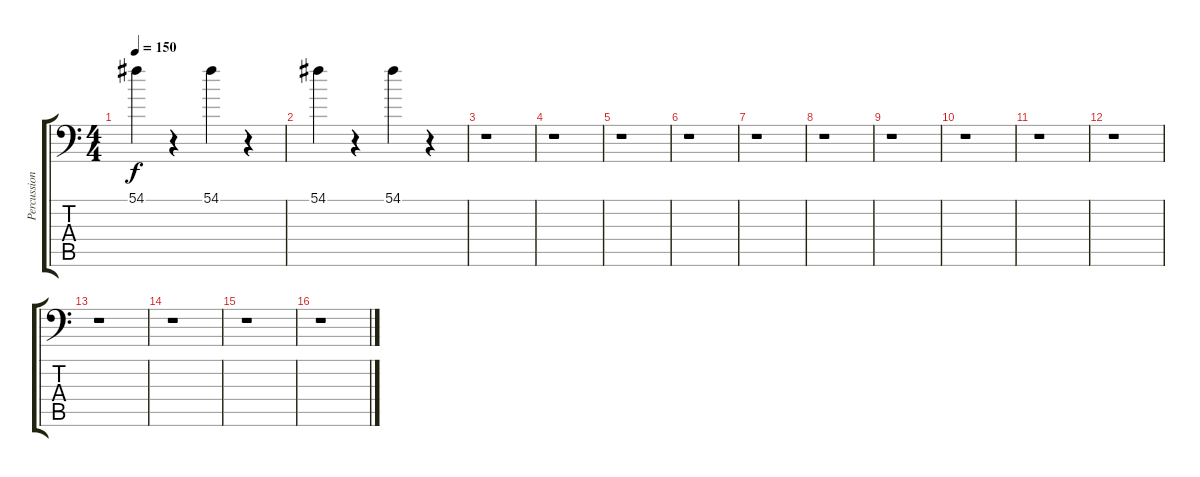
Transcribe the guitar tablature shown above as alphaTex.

\track ("Percussion" "Percussion") {instrument acousticgrandpiano}
\staff {score tabs}
\tuning (C-1 C-1 C-1 C-1 C-1 C-1) {hide}
\ts (4 4)
\tempo 150
\clef f4
\ks c
54.1.4{dy f} r.4 54.1.4 r.4 |
54.1.4 r.4 54.1.4 r.4 |
r.1 |
r.1 |
r.1 |
r.1 |
r.1 |
r.1 |
r.1 |
r.1 |
r.1 |
r.1 |
r.1 |
r.1 |
r.1 |
r.1
